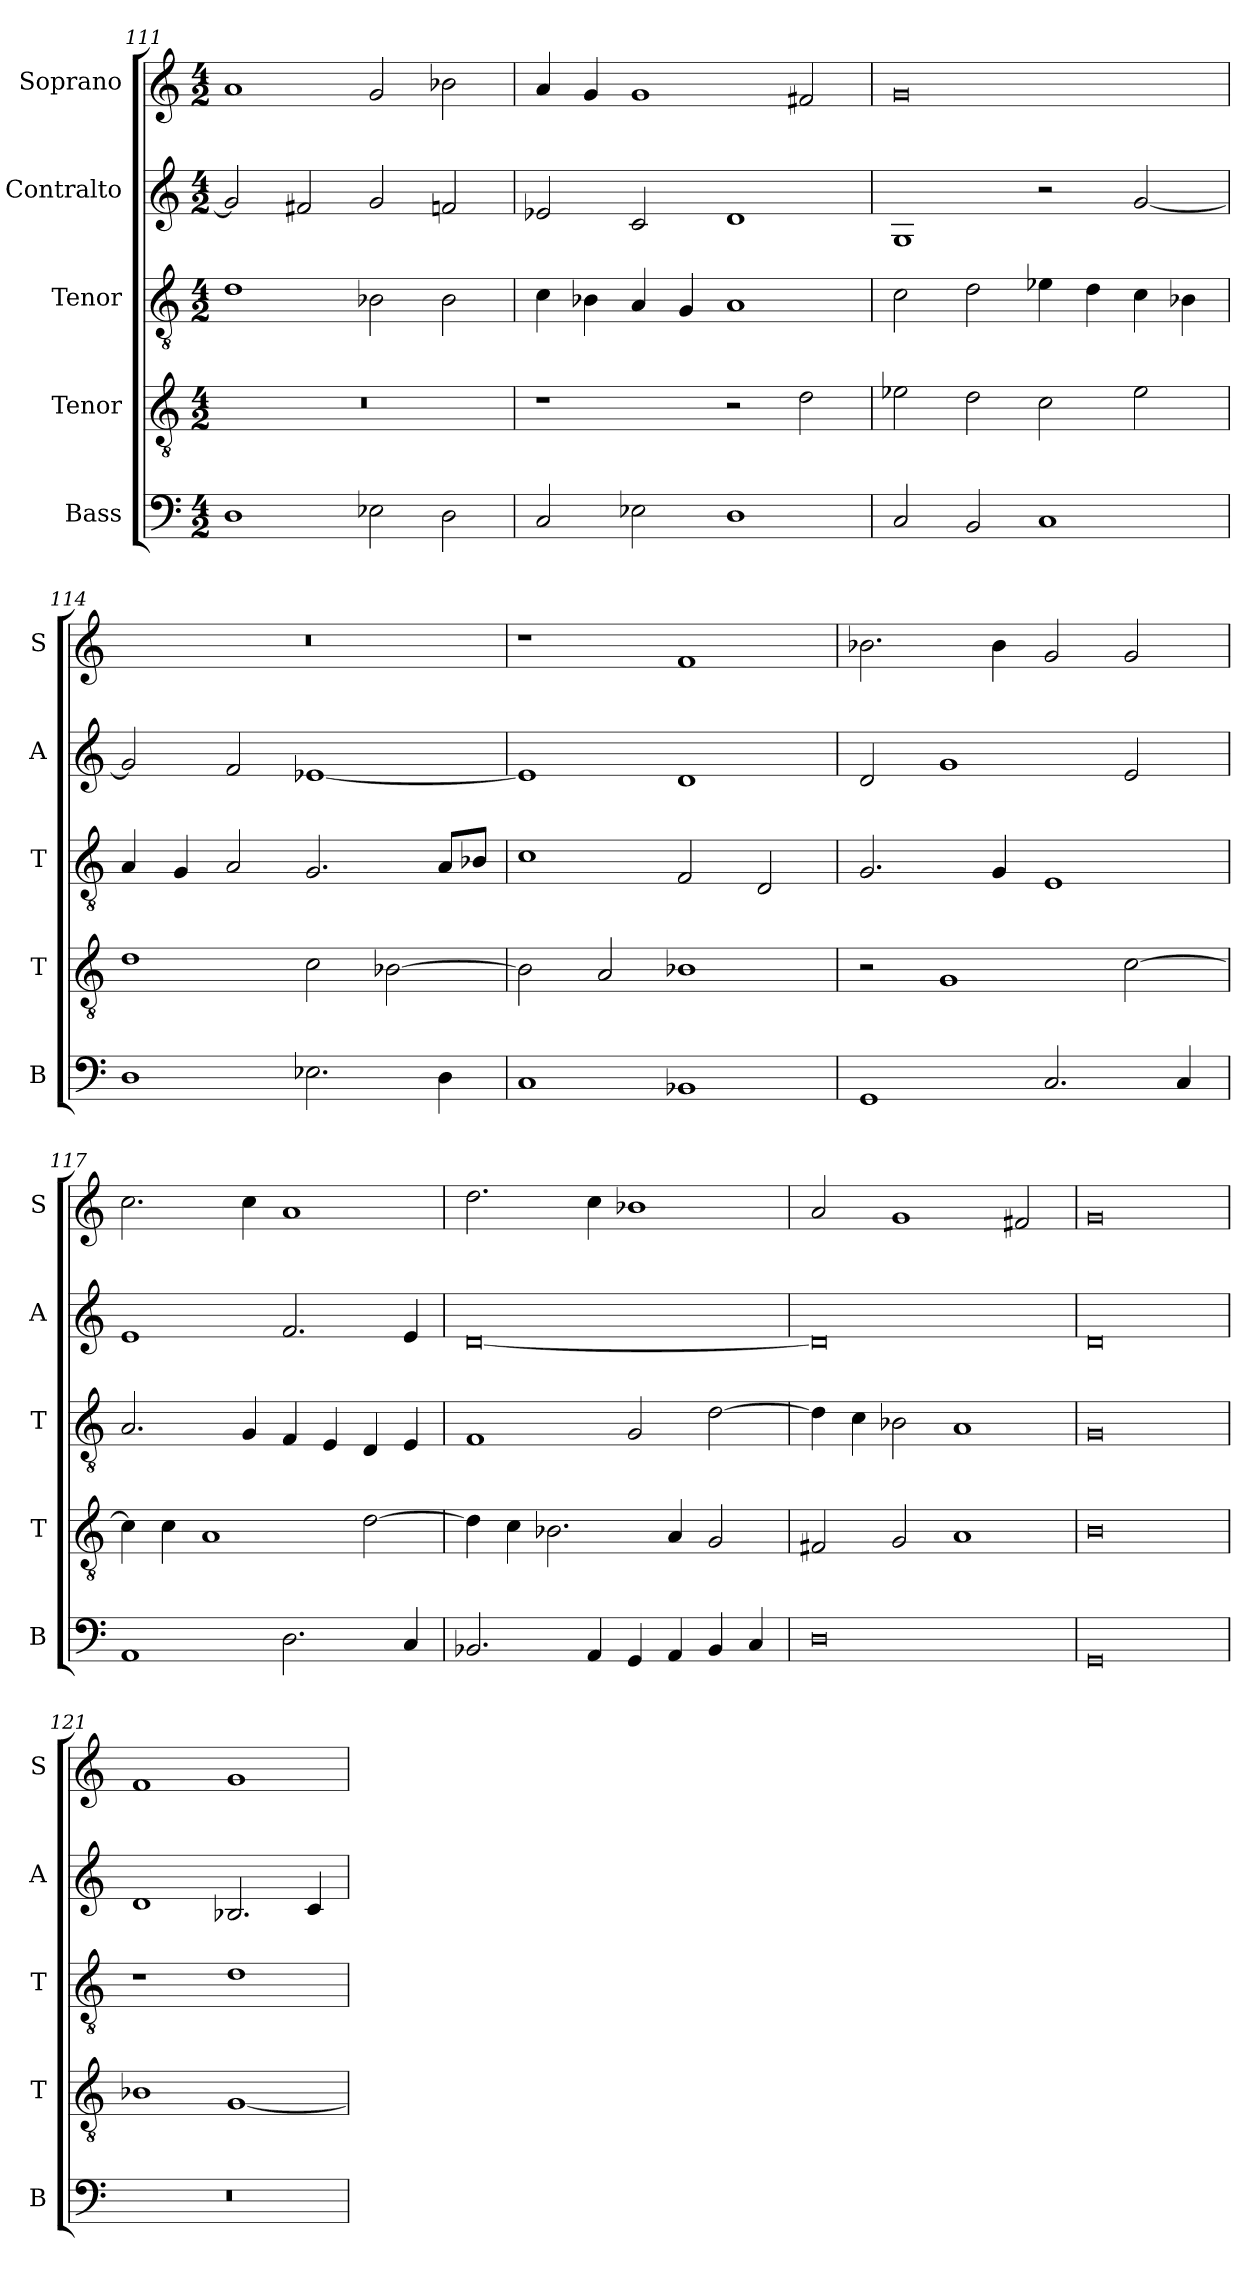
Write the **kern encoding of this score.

**kern	**kern	**kern	**kern	**kern
*part5	*part4	*part3	*part2	*part1
*staff5	*staff4	*staff3	*staff2	*staff1
*I"Bass	*I"Tenor	*I"Tenor	*I"Contralto	*I"Soprano
*I'B	*I'T	*I'T	*I'A	*I'S
*clefF4	*clefGv2	*clefGv2	*clefG2	*clefG2
*k[]	*k[]	*k[]	*k[]	*k[]
*M4/2	*M4/2	*M4/2	*M4/2	*M4/2
=111	=111	=111	=111	=111
1D	0r	1d	2g]	1a
.	.	.	2f#X	.
2E-X	.	2B-X	2g	2g
2D	.	2B-	2fn	2b-X
=112	=112	=112	=112	=112
2C	1r	4c	2e-X	4a
.	.	4B-X	.	4g
2E-X	.	4A	2c	1g
.	.	4G	.	.
1D	2r	1A	1d	.
.	2d	.	.	2f#X
=113	=113	=113	=113	=113
2C	2e-X	2c	1G	0g
2BB	2d	2d	.	.
1C	2c	4e-X	2r	.
.	.	4d	.	.
.	2e-	4c	[2g	.
.	.	4B-X	.	.
=114	=114	=114	=114	=114
1D	1d	4A	2g]	0r
.	.	4G	.	.
.	.	2A	2f	.
2.E-X	2c	2.G	[1e-X	.
.	[2B-X	.	.	.
4D	.	8A/L	.	.
.	.	8B-X/J	.	.
=115	=115	=115	=115	=115
1C	2B-]	1c	1e-]	1r
.	2A	.	.	.
1BB-X	1B-X	2F	1d	1f
.	.	2D	.	.
=116	=116	=116	=116	=116
1GG	2r	2.G	2d	2.b-X
.	1G	.	1g	.
.	.	4G	.	4b-
2.C	.	1E	.	2g
.	[2c	.	2e	2g
4C	.	.	.	.
=117	=117	=117	=117	=117
1AA	4c]	2.A	1e	2.cc
.	4c	.	.	.
.	1A	.	.	.
.	.	4G	.	4cc
2.D	.	4F	2.f	1a
.	.	4E	.	.
.	[2d	4D	.	.
4C	.	4E	4e	.
=118	=118	=118	=118	=118
2.BB-X	4d]	1F	[0d	2.dd
.	4c	.	.	.
.	2.B-X	.	.	.
4AA	.	.	.	4cc
4GG	.	2G	.	1b-X
4AA	4A	.	.	.
4BB-	2G	[2d	.	.
4C	.	.	.	.
=119	=119	=119	=119	=119
0D	2F#X	4d]	0d]	2a
.	.	4c	.	.
.	2G	2B-X	.	1g
.	1A	1A	.	.
.	.	.	.	2f#X
=120	=120	=120	=120	=120
0GG	0B	0G	0d	0g
=121	=121	=121	=121	=121
0r	1B-X	1r	1d	1f
.	[1G	1d	2.B-X	1g
.	.	.	4c	.
=	=	=	=	=
*-	*-	*-	*-	*-
